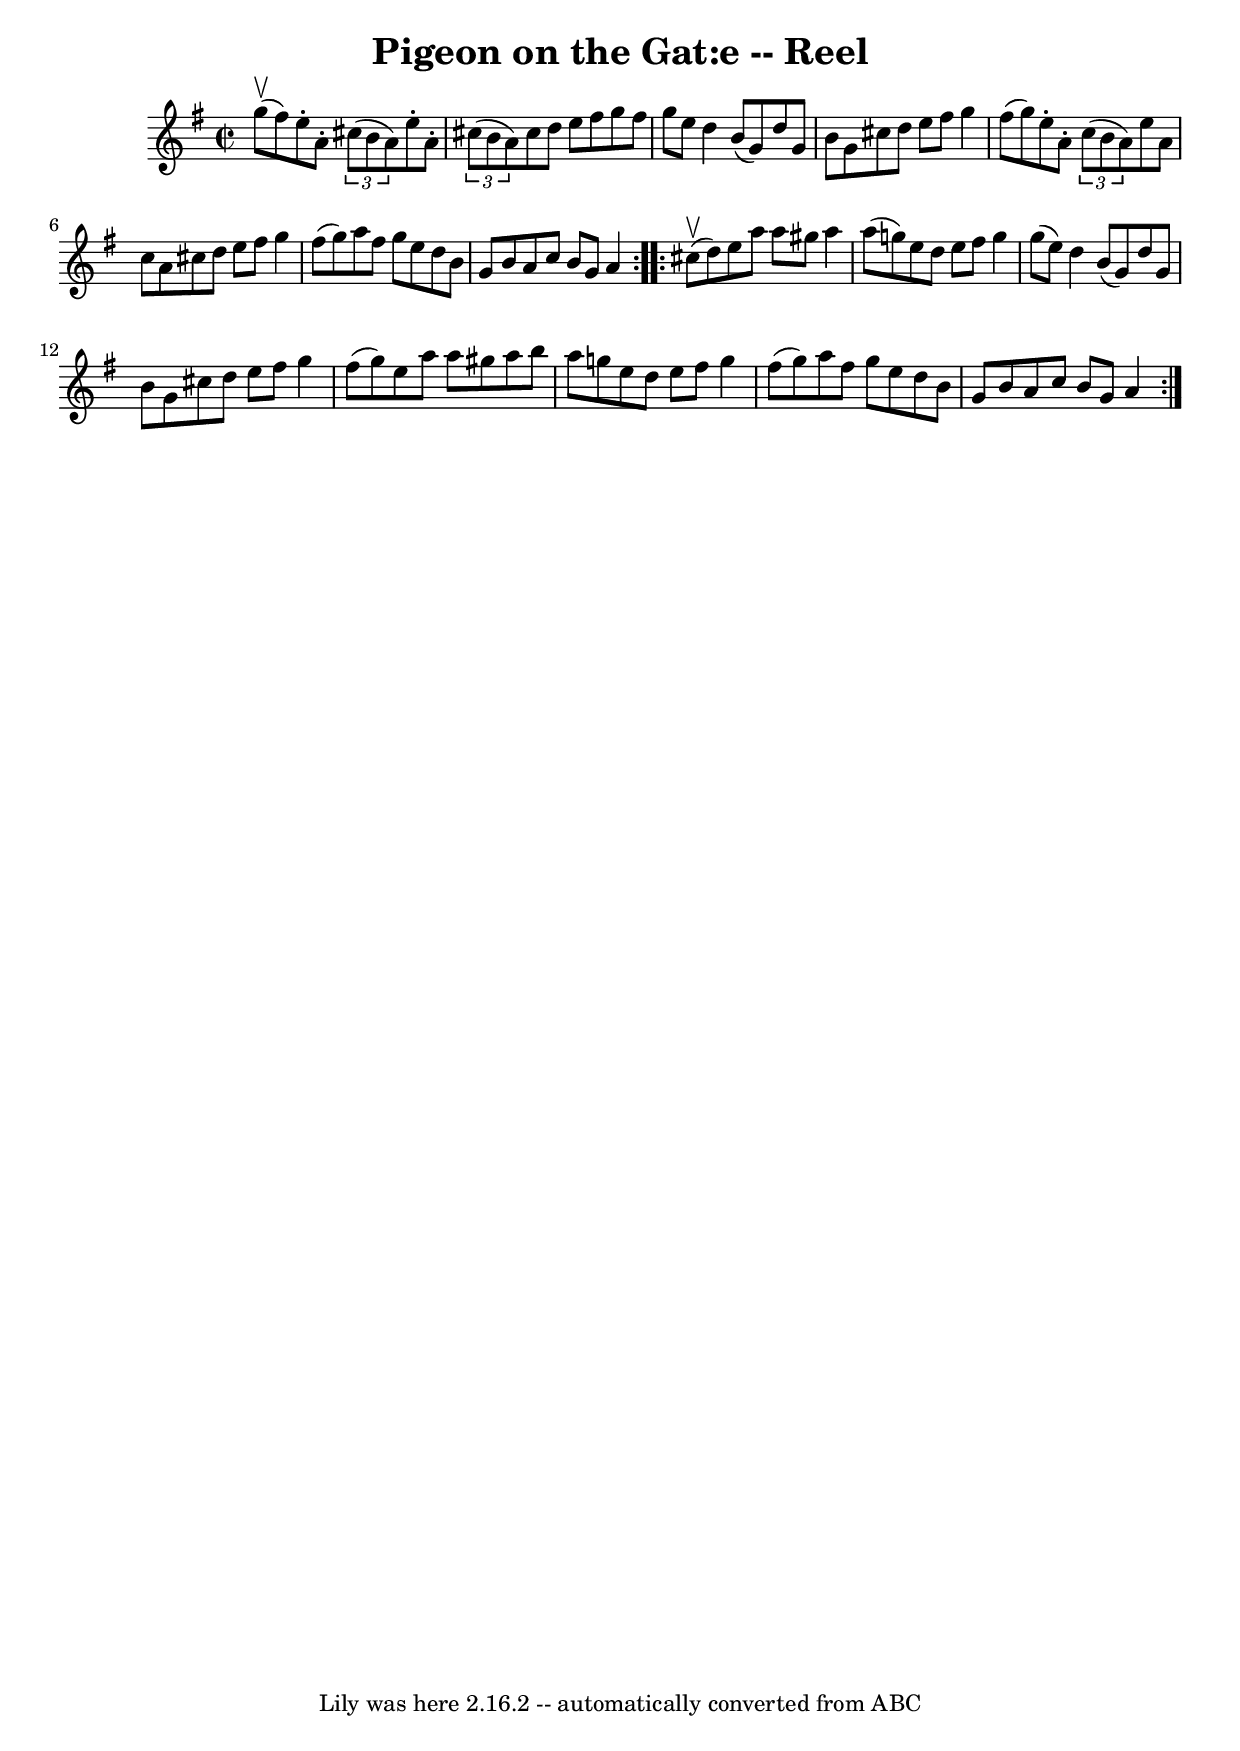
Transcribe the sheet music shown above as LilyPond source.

\version "2.7.40"
\include "Mammoth.ily"
\header {
	%% book = "Ryan's Mammoth Collection"
	crossRefNumber = "1"
	footnotes = "\\\\50"
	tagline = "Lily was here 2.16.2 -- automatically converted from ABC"
	title = "Pigeon on the Gat:e -- Reel"
}
voicedefault =  {


\repeat volta 2 {
\override Staff.TimeSignature #'style = #'C
 \time 2/2 \key a \dorian g''8^\upbow(fis''8) |
 e''8 -.   
a'8 -.   \times 2/3 { cis''8 (b'8 a'8) } e''8 -. a'8 -.   
\times 2/3 { cis''8 (b'8 a'8) }   |
 cis''8 d''8 e''8  
 fis''8 g''8 fis''8 g''8 e''8    |
 d''4 b'8 (g'8  
-) d''8 g'8 b'8 g'8    |
 cis''8 d''8 e''8 fis''8 
 g''4 fis''8 (g''8)   |
 e''8 -. a'8 -.   \times 2/3 {   
c''8 (b'8 a'8) } e''8 a'8 c''8 a'8    |
 cis''8    
d''8 e''8 fis''8 g''4 fis''8 (g''8)   |
 a''8    
fis''8 g''8 e''8 d''8 b'8 g'8 b'8    |
 a'8 c''8   
 b'8 g'8 a'4    }     \repeat volta 2 { cis''8^\upbow(d''8) 
|
 e''8 a''8 a''8 gis''8 a''4 a''8 (g''!8)   
|
 e''8 d''8 e''8 fis''8 g''4 g''8 (e''8)   
|
 d''4 b'8 (g'8) d''8 g'8 b'8 g'8    |
   
cis''8 d''8 e''8 fis''8 g''4 fis''8 (g''8)   |
     
e''8 a''8 a''8 gis''8 a''8 b''8 a''8 g''!8    |
   
e''8 d''8 e''8 fis''8 g''4 fis''8 (g''8)   |
 a''8 
 fis''8 g''8 e''8 d''8 b'8 g'8 b'8    |
 a'8    
c''8 b'8 g'8 a'4    }   
}

\score{
    <<

	\context Staff="default"
	{
	    \voicedefault 
	}

    >>
	\layout {
	}
	\midi {}
}
